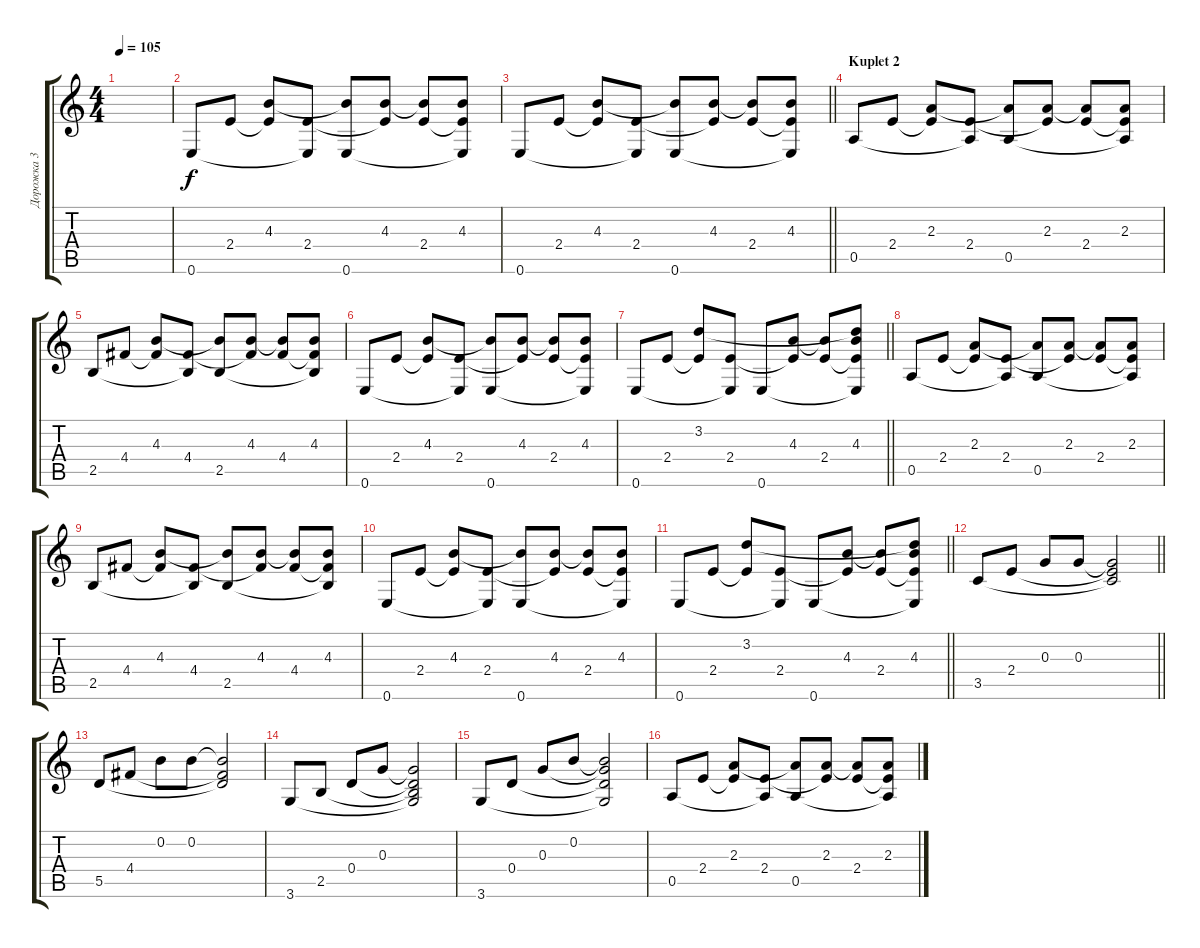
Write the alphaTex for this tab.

\track ("Дорожка 3" "Дорожка 3") {instrument acousticguitarsteel}
\staff {score tabs}
\tuning (E4 B3 G3 D3 A2 E2) {hide}
\ts (4 4)
\tempo 105
\clef g2
\ks c
|
0.6.8 2.4.8 (4.3 2.4{t}).8 (2.4 0.6{t}).8 (4.3{t} 0.6).8 (4.3 2.4{t}).8 (4.3{t} 2.4).8 (4.3 2.4{t} 0.6{t}).8 |
\barLineRight lightlight
0.6.8 2.4.8 (4.3 2.4{t}).8 (2.4 0.6{t}).8 (4.3{t} 0.6).8 (4.3 2.4{t}).8 (4.3{t} 2.4).8 (4.3 2.4{t} 0.6{t}).8 |
\section ("" "Kuplet 2")
0.5.8 2.4.8 (2.3 2.4{t}).8 (2.4 0.5{t}).8 (2.3{t} 0.5).8 (2.3 2.4{t}).8 (2.3{t} 2.4).8 (2.3 2.4{t} 0.5{t}).8 |
2.5.8 4.4.8 (4.3 4.4{t}).8 (4.4 2.5{t}).8 (4.3{t} 2.5).8 (4.3 4.4{t}).8 (4.3{t} 4.4).8 (4.3 4.4{t} 2.5{t}).8 |
0.6.8 2.4.8 (4.3 2.4{t}).8 (2.4 0.6{t}).8 (4.3{t} 0.6).8 (4.3 2.4{t}).8 (4.3{t} 2.4).8 (4.3 2.4{t} 0.6{t}).8 |
\barLineRight lightlight
0.6.8 2.4.8 (3.2 2.4{t}).8 (2.4 0.6{t}).8 0.6.8 (4.3 2.4{t}).8 (4.3{t} 2.4).8 (3.2{t} 4.3 2.4{t} 0.6{t}).8 |
0.5.8 2.4.8 (2.3 2.4{t}).8 (2.4 0.5{t}).8 (2.3{t} 0.5).8 (2.3 2.4{t}).8 (2.3{t} 2.4).8 (2.3 2.4{t} 0.5{t}).8 |
2.5.8 4.4.8 (4.3 4.4{t}).8 (4.4 2.5{t}).8 (4.3{t} 2.5).8 (4.3 4.4{t}).8 (4.3{t} 4.4).8 (4.3 4.4{t} 2.5{t}).8 |
0.6.8 2.4.8 (4.3 2.4{t}).8 (2.4 0.6{t}).8 (4.3{t} 0.6).8 (4.3 2.4{t}).8 (4.3{t} 2.4).8 (4.3 2.4{t} 0.6{t}).8 |
\barLineRight lightlight
0.6.8 2.4.8 (3.2 2.4{t}).8 (2.4 0.6{t}).8 0.6.8 (4.3 2.4{t}).8 (4.3{t} 2.4).8 (3.2{t} 4.3 2.4{t} 0.6{t}).8 |
\barLineRight lightlight
3.5.8 2.4.8 0.3.8 0.3.8 (0.3{t} 2.4{t} 3.5{t}).2 |
5.5.8 4.4.8 0.2.8 0.2.8 (0.2{t} 4.4{t} 5.5{t}).2 |
3.6.8 2.5.8 0.4.8 0.3.8 (0.3{t} 0.4{t} 2.5{t} 3.6{t}).2 |
3.6.8 0.4.8 0.3.8 0.2.8 (0.2{t} 0.3{t} 0.4{t} 3.6{t}).2 |
0.5.8 2.4.8 (2.3 2.4{t}).8 (2.4 0.5{t}).8 (2.3{t} 0.5).8 (2.3 2.4{t}).8 (2.3{t} 2.4).8 (2.3 2.4{t} 0.5{t}).8
